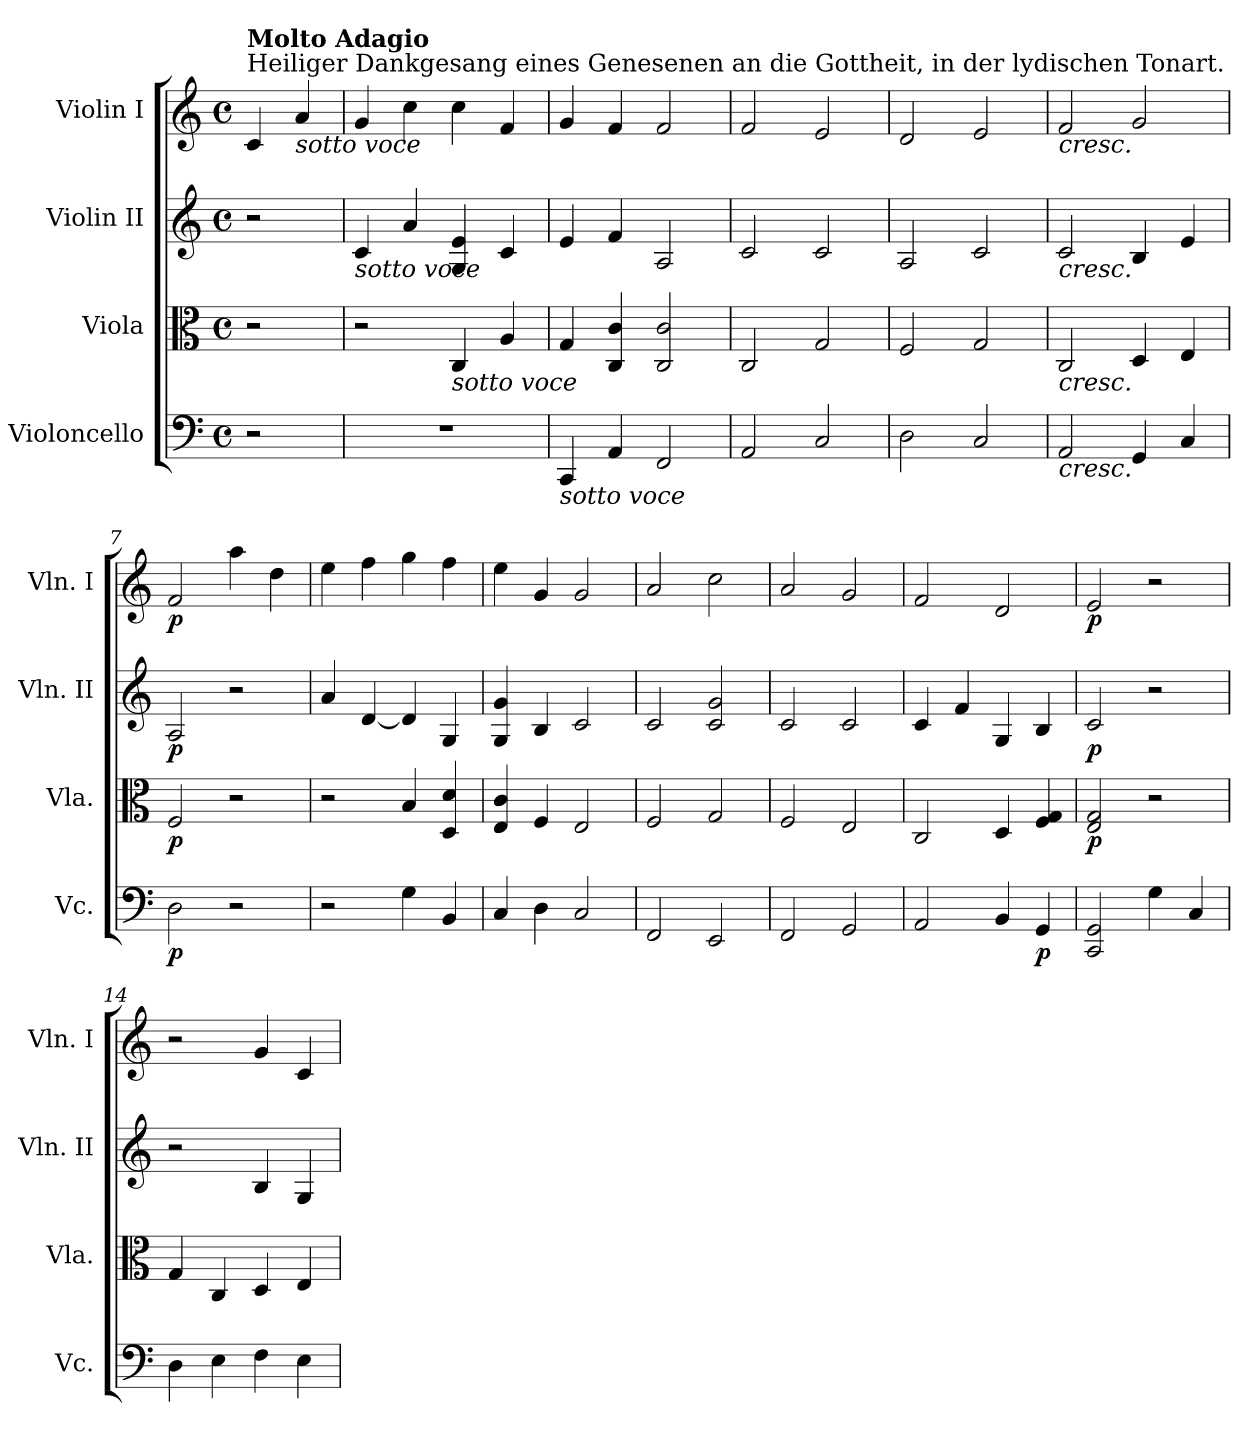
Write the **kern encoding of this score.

**kern	**dynam	**kern	**dynam	**kern	**dynam	**kern	**dynam
*part4	*part4	*part3	*part3	*part2	*part2	*part1	*part1
*staff4	*staff4	*staff3	*staff3	*staff2	*staff2	*staff1	*staff1
*I"Violoncello	*	*I"Viola	*	*I"Violin II	*	*I"Violin I	*
*I'Vc.	*	*I'Vla.	*	*I'Vln. II	*	*I'Vln. I	*
*clefF4	*	*clefC3	*	*clefG2	*	*clefG2	*
*k[]	*	*k[]	*	*k[]	*	*k[]	*
*M4/4	*	*M4/4	*	*M4/4	*	*M4/4	*
*met(c)	*	*met(c)	*	*met(c)	*	*met(c)	*
*MM60	*	*MM60	*	*MM60	*	*MM60	*
=1	=1	=1	=1	=1	=1	=1	=1
!	!	!	!	!	!	!LO:TX:a:t=Heiliger Dankgesang eines Genesenen an die Gottheit, in der lydischen Tonart.	!
!	!	!	!	!	!	!LO:TX:a:B:t=Molto Adagio	!
2r	.	2r	.	2r	.	4c/	.
!	!	!	!	!	!	!LO:TX:b:i:t=sotto voce	!
.	.	.	.	.	.	4a/	.
=2	=2	=2	=2	=2	=2	=2	=2
!	!	!	!	!LO:TX:b:i:t=sotto voce	!	!	!
1r	.	2r	.	4c/	.	4g/	.
.	.	.	.	4a/	.	4cc\	.
!	!	!LO:TX:b:i:t=sotto voce	!	!	!	!	!
.	.	4C/	.	4G/ 4e/	.	4cc\	.
.	.	4A/	.	4c/	.	4f/	.
=3	=3	=3	=3	=3	=3	=3	=3
!LO:TX:b:i:t=sotto voce	!	!	!	!	!	!	!
4CC/	.	4G/	.	4e/	.	4g/	.
4AA/	.	4C/ 4c/	.	4f/	.	4f/	.
2FF/	.	2C/ 2c/	.	2A/	.	2f/	.
=4	=4	=4	=4	=4	=4	=4	=4
2AA/	.	2C/	.	2c/	.	2f/	.
2C/	.	2G/	.	2c/	.	2e/	.
=5	=5	=5	=5	=5	=5	=5	=5
2D\	.	2F/	.	2A/	.	2d/	.
2C/	.	2G/	.	2c/	.	2e/	.
=6	=6	=6	=6	=6	=6	=6	=6
!	!	!	!	!	!	!LO:TX:b:i:t=cresc.	!
!	!	!	!	!LO:TX:b:i:t=cresc.	!	!	!
!	!	!LO:TX:b:i:t=cresc.	!	!	!	!	!
!LO:TX:b:i:t=cresc.	!	!	!	!	!	!	!
2AA/	.	2C/	.	2c/	.	2f/	.
4GG/	.	4D/	.	4B/	.	2g/	.
4C/	.	4E/	.	4e/	.	.	.
=7	=7	=7	=7	=7	=7	=7	=7
!	!LO:DY:b	!	!LO:DY:b	!	!LO:DY:b	!	!LO:DY:b
2D\	p	2F/	p	2A/	p	2f/	p
2r	.	2r	.	2r	.	4aa\	.
.	.	.	.	.	.	4dd\	.
=8	=8	=8	=8	=8	=8	=8	=8
2r	.	2r	.	4a/	.	4ee\	.
.	.	.	.	[4d/	.	4ff\	.
4G\	.	4B/	.	4d/]	.	4gg\	.
4BB/	.	4D/ 4d/	.	4G/	.	4ff\	.
=9	=9	=9	=9	=9	=9	=9	=9
4C/	.	4E/ 4c/	.	4G/ 4g/	.	4ee\	.
4D\	.	4F/	.	4B/	.	4g/	.
2C/	.	2E/	.	2c/	.	2g/	.
=10	=10	=10	=10	=10	=10	=10	=10
2FF/	.	2F/	.	2c/	.	2a/	.
2EE/	.	2G/	.	2c/ 2g/	.	2cc\	.
=11	=11	=11	=11	=11	=11	=11	=11
2FF/	.	2F/	.	2c/	.	2a/	.
2GG/	.	2E/	.	2c/	.	2g/	.
=12	=12	=12	=12	=12	=12	=12	=12
2AA/	.	2C/	.	4c/	.	2f/	.
.	.	.	.	4f/	.	.	.
4BB/	.	4D/	.	4G/	.	2d/	.
!	!LO:DY:b	!	!	!	!	!	!
4GG/	p	4F/ 4G/	.	4B/	.	.	.
=13	=13	=13	=13	=13	=13	=13	=13
!	!	!	!LO:DY:b	!	!LO:DY:b	!	!LO:DY:b
2CC/ 2GG/	.	2E/ 2G/	p	2c/	p	2e/	p
4G\	.	2r	.	2r	.	2r	.
4C/	.	.	.	.	.	.	.
=14	=14	=14	=14	=14	=14	=14	=14
4D\	.	4G/	.	2r	.	2r	.
4E\	.	4C/	.	.	.	.	.
4F\	.	4D/	.	4B/	.	4g/	.
4E\	.	4E/	.	4G/	.	4c/	.
=	=	=	=	=	=	=	=
*-	*-	*-	*-	*-	*-	*-	*-
